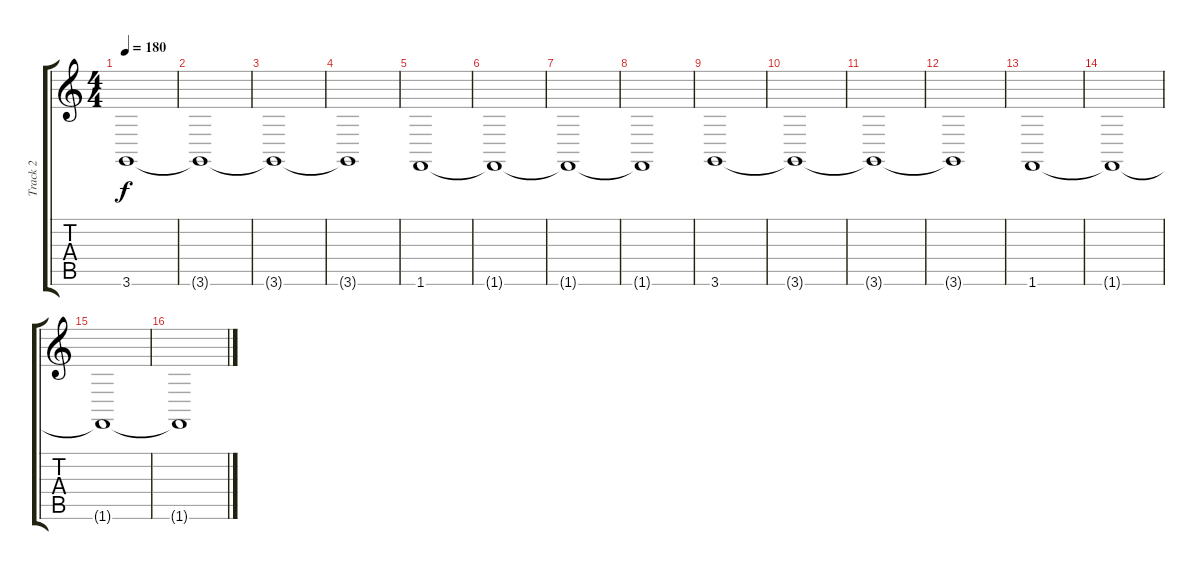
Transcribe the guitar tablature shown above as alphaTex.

\track ("Track 2" "Track 2") {instrument acousticgrandpiano}
\staff {score tabs}
\tuning (E4 B3 G3 D3 A2 E2) {hide}
\ts (4 4)
\tempo 180
\clef g2
\ks c
3.6.1{dy f} |
3.6{t}.1 |
3.6{t}.1 |
3.6{t}.1 |
1.6.1 |
1.6{t}.1 |
1.6{t}.1 |
1.6{t}.1 |
3.6.1 |
3.6{t}.1 |
3.6{t}.1 |
3.6{t}.1 |
1.6.1 |
1.6{t}.1 |
1.6{t}.1 |
1.6{t}.1
